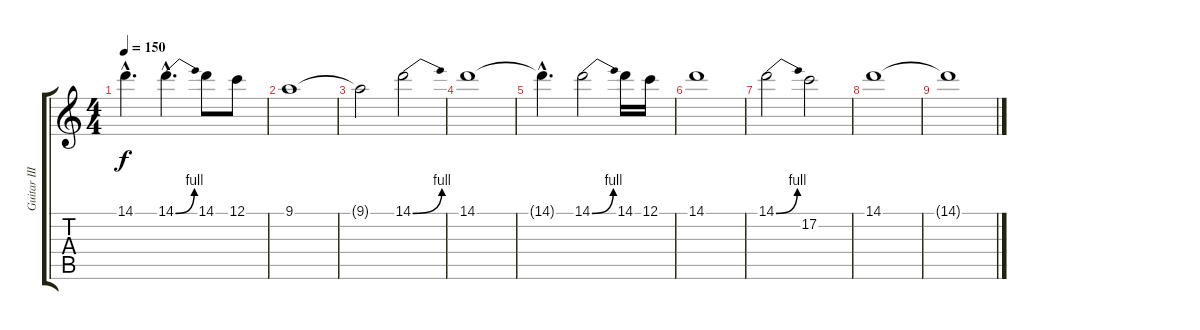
\track ("Guitar III" "Guitar III") {instrument distortionguitar}
\staff {score tabs}
\tuning (C4 G3 Eb3 Bb2 F2 C2) {hide}
\ts (4 4)
\tempo 150
\clef g2
\ks c
14.1{hac t}.4{d dy f} 14.1{be (bend 0 0 60 4) hac}.4{d} 14.1.8 12.1.8 |
9.1.1 |
9.1{t}.2 14.1{be (bend 0 0 60 4)}.2 |
14.1.1 |
14.1{hac t}.4{d} 14.1{be (bend 0 0 60 4)}.2 14.1.16 12.1.16 |
14.1.1 |
14.1{be (bend 0 0 60 4)}.2 17.2.2 |
14.1.1 |
14.1{t}.1
